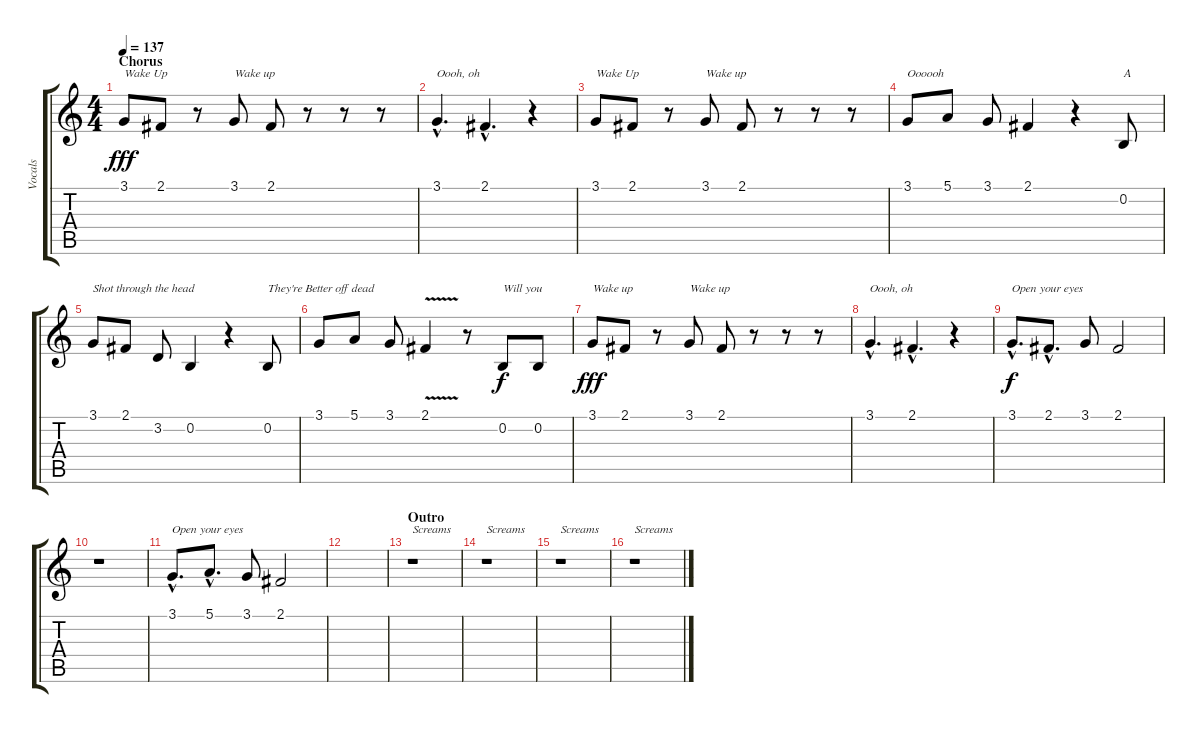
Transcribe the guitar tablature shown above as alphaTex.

\track ("Vocals" "Vocals") {instrument tenorsax}
\staff {score tabs}
\tuning (E4 B3 G3 D3 A2 E2) {hide}
\ts (4 4)
\section ("" "Chorus")
\tempo 137
\clef g2
\ks c
3.1.8{txt "Wake Up" dy fff} 2.1.8 r.8 3.1.8{txt "Wake up"} 2.1.8 r.8 r.8 r.8 |
3.1{hac}.4{d txt "Oooh, oh"} 2.1{hac}.4{d} r.4 |
3.1.8{txt "Wake Up"} 2.1.8 r.8 3.1.8{txt "Wake up"} 2.1.8 r.8 r.8 r.8 |
3.1.8{txt "Oooooh"} 5.1.8 3.1.8 2.1.4 r.4 0.2.8{txt "A"} |
3.1.8{txt "Shot through the head"} 2.1.8 3.2.8 0.2.4 r.4 0.2.8{txt "They're Better off dead"} |
3.1.8 5.1.8 3.1.8 2.1{v}.4 r.8 0.2.8{txt "Will you" dy f} 0.2.8 |
3.1.8{txt "Wake up" dy fff} 2.1.8 r.8 3.1.8{txt "Wake up"} 2.1.8 r.8 r.8 r.8 |
3.1{hac}.4{d txt "Oooh, oh"} 2.1{hac}.4{d} r.4 |
3.1{hac}.8{d txt "Open your eyes" dy f} 2.1{hac}.8{d} 3.1.8 2.1.2 |
r.1 |
3.1{hac}.8{d txt "Open your eyes"} 5.1{hac}.8{d} 3.1.8 2.1.2 |
|
\section ("" "Outro")
r.1{txt "Screams"} |
r.1{txt "Screams"} |
r.1{txt "Screams"} |
r.1{txt "Screams"}
